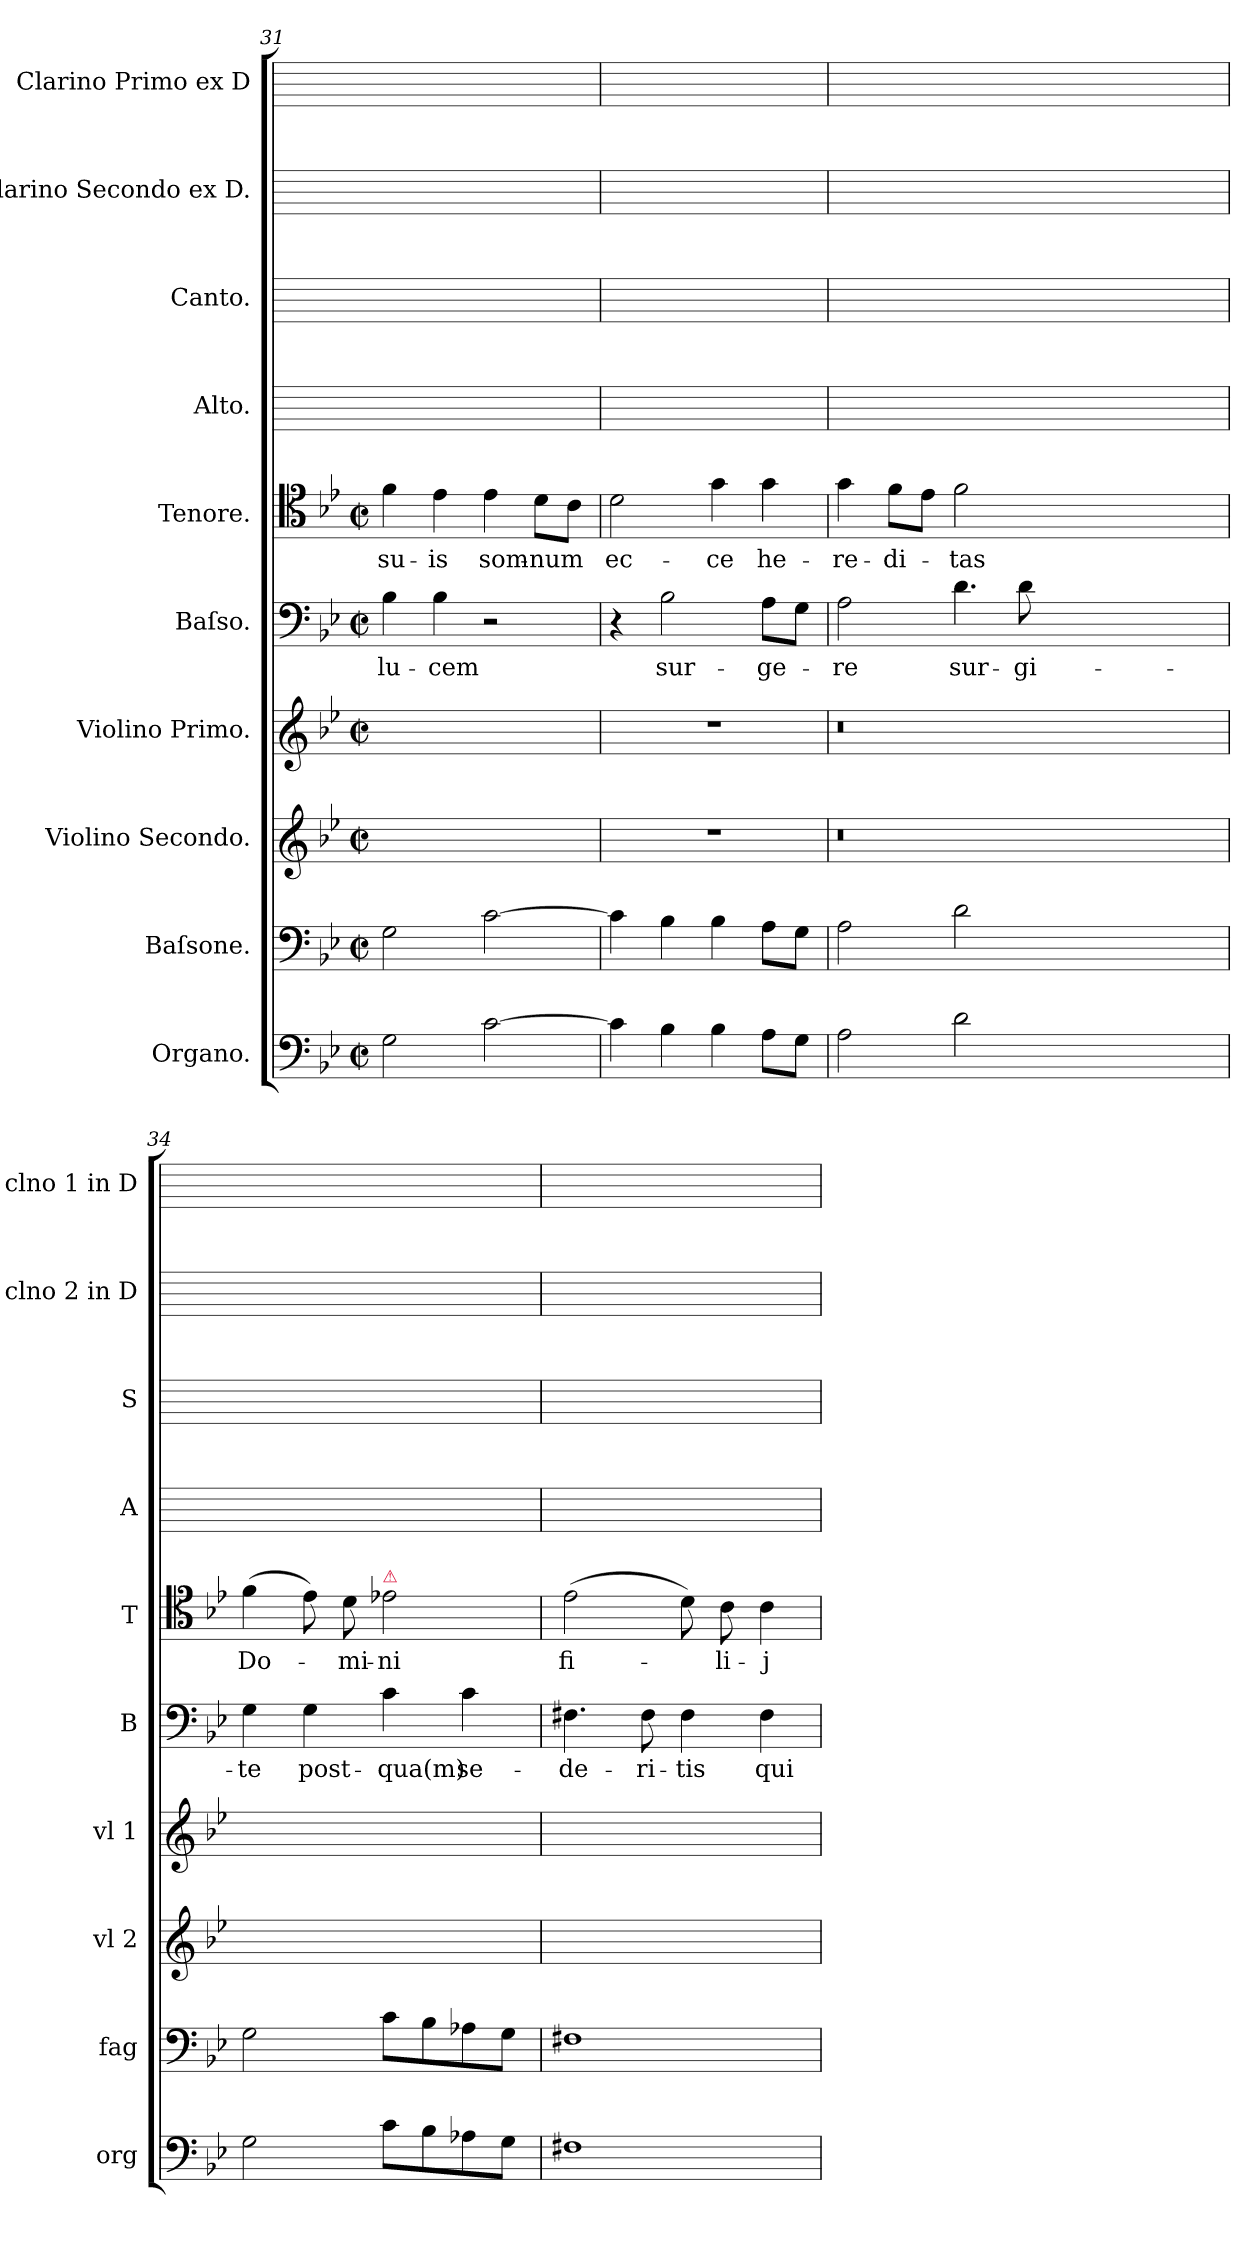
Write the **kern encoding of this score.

**kern	**kern	**kern	**kern	**kern	**text	**kern	**text	**kern	**kern	**kern	**kern
*part10	*part9	*part8	*part7	*part6	*part6	*part5	*part5	*part4	*part3	*part2	*part1
*staff10	*staff9	*staff8	*staff7	*staff6	*staff6	*staff5	*staff5	*staff4	*staff3	*staff2	*staff1
*I"Organo.	*I"Baſsone.	*I"Violino Secondo.	*I"Violino Primo.	*I"Baſso.	*	*I"Tenore.	*	*I"Alto.	*I"Canto.	*I"Clarino Secondo ex D.	*I"Clarino Primo ex D
*I'org	*I'fag	*I'vl 2	*I'vl 1	*I'B	*	*I'T	*	*I'A	*I'S	*I'clno 2 in D	*I'clno 1 in D
*clefF4	*clefF4	*clefG2	*clefG2	*clefF4	*	*clefC4	*	*	*	*	*
*k[b-e-]	*k[b-e-]	*k[b-e-]	*k[b-e-]	*k[b-e-]	*	*k[b-e-]	*	*	*	*	*
*g:	*g:	*g:	*g:	*g:	*	*g:	*	*	*	*	*
*M2/2	*M2/2	*M2/2	*M2/2	*M2/2	*	*M2/2	*	*	*	*	*
*met(c|)	*met(c|)	*met(c|)	*met(c|)	*met(c|)	*	*met(c|)	*	*	*	*	*
=31	=31	=31	=31	=31	=31	=31	=31	=31	=31	=31	=31
2G\	2G\	1ryy	1ryy	4B-\	lu-	4f\	su-	1ryy	1ryy	1ryy	1ryy
.	.	.	.	4B-\	-cem	4e-\	-is	.	.	.	.
[2c\	[2c\	.	.	2r	.	4e-\	som-	.	.	.	.
.	.	.	.	.	.	8d\L	-num	.	.	.	.
.	.	.	.	.	.	8c\J	.	.	.	.	.
=32	=32	=32	=32	=32	=32	=32	=32	=32	=32	=32	=32
4c\]	4c\]	1r	1r	4r	.	2d\	ec-	1ryy	1ryy	1ryy	1ryy
4B-\	4B-\	.	.	2B-\	sur-	.	.	.	.	.	.
4B-\	4B-\	.	.	.	.	4g\	-ce	.	.	.	.
8A\L	8A\L	.	.	8A\L	-ge-	4g\	he-	.	.	.	.
8G\J	8G\J	.	.	8G\J	.	.	.	.	.	.	.
=33	=33	=33	=33	=33	=33	=33	=33	=33	=33	=33	=33
2A\	2A\	0.r	0.r	2A\	-re	4g\	-re-	1ryy	1ryy	1ryy	1ryy
.	.	.	.	.	.	8f\L	-di-	.	.	.	.
.	.	.	.	.	.	8e-\J	.	.	.	.	.
2d\	2d\	.	.	4.d\	sur-	2f\	-tas	.	.	.	.
.	.	.	.	8d\	-gi-	.	.	.	.	.	.
0ryy	0ryy	.	.	0ryy	.	0ryy	.	0ryy	0ryy	0ryy	0ryy
=34	=34	=34	=34	=34	=34	=34	=34	=34	=34	=34	=34
2G\	2G\	1ryy	1ryy	4G\	-te	(4f\	Do-	1ryy	1ryy	1ryy	1ryy
.	.	.	.	4G\	post-	8e-\)	.	.	.	.	.
.	.	.	.	.	.	8d\	-mi-	.	.	.	.
!	!	!	!	!	!	!LO:TX:a:color=crimson:t=⚠	!	!	!	!	!
8c\L	8c\L	.	.	4c\	-qua(m)	2e-X\	-ni	.	.	.	.
8B-\	8B-\	.	.	.	.	.	.	.	.	.	.
8A-X\	8A-X\	.	.	4c\	se-	.	.	.	.	.	.
8G\J	8G\J	.	.	.	.	.	.	.	.	.	.
=35	=35	=35	=35	=35	=35	=35	=35	=35	=35	=35	=35
1F#X	1F#X	1ryy	1ryy	4.F#X\	-de-	(2e-\	fi-	1ryy	1ryy	1ryy	1ryy
.	.	.	.	8F#\	-ri-	.	.	.	.	.	.
.	.	.	.	4F#\	-tis	8d\)	.	.	.	.	.
.	.	.	.	.	.	8c\	-li-	.	.	.	.
.	.	.	.	4F#\	qui	4c\	-j	.	.	.	.
=	=	=	=	=	=	=	=	=	=	=	=
*-	*-	*-	*-	*-	*-	*-	*-	*-	*-	*-	*-
